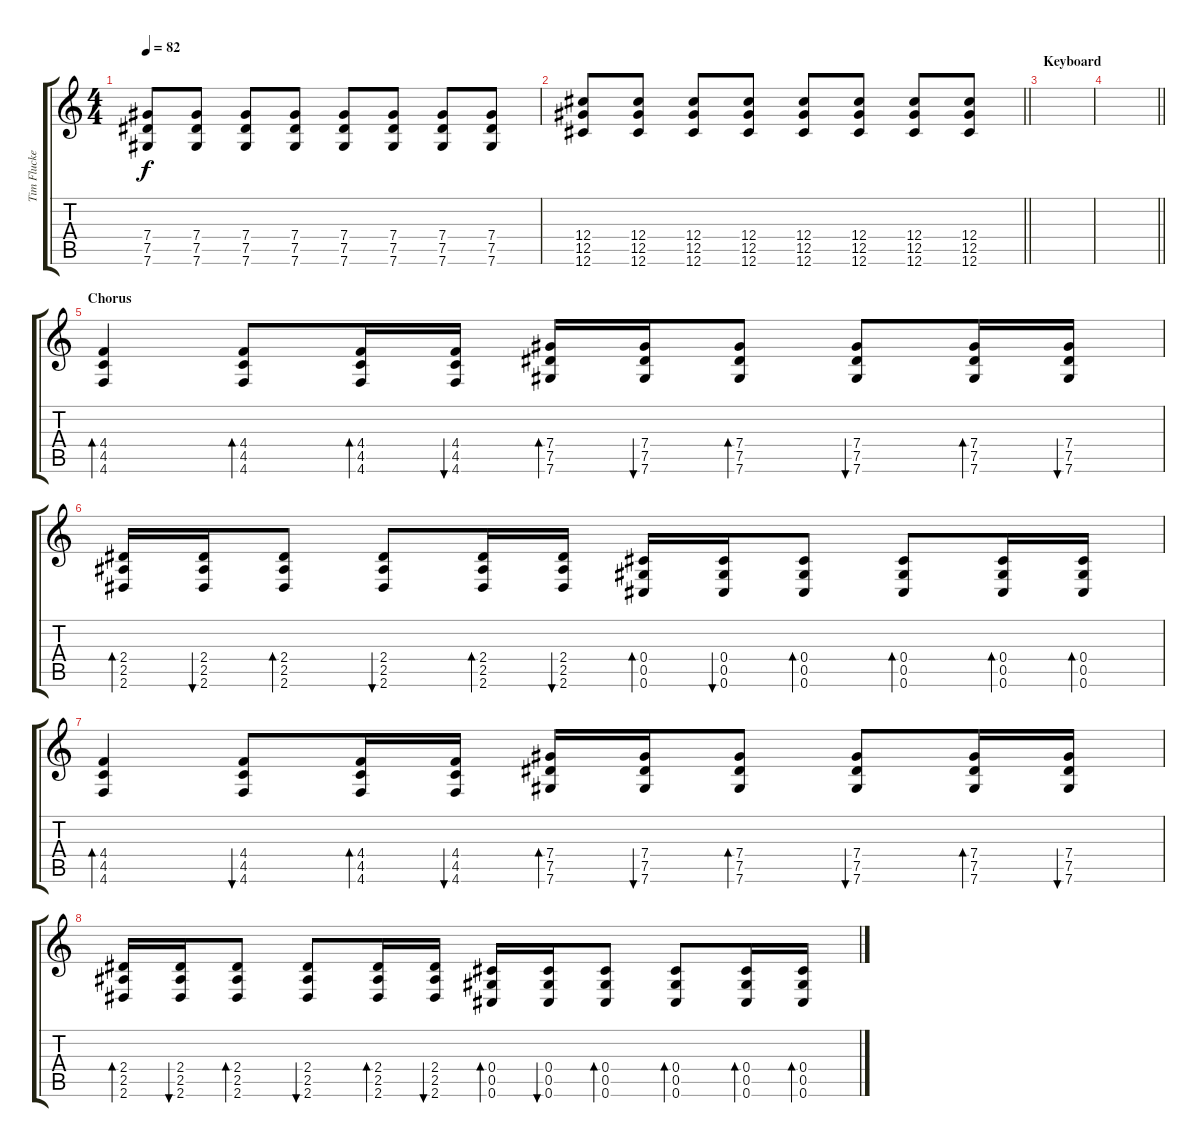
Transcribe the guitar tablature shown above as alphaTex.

\track ("Tim Fluckey(Acoustic& Distortion)" "Tim Flucke") {instrument acousticguitarnylon}
\staff {score tabs}
\tuning (Eb4 Bb3 Gb3 Db3 Ab2 Db2) {hide}
\ts (4 4)
\tempo 82
\clef g2
\ks c
(7.4 7.5 7.6).8{dy f} (7.4 7.5 7.6).8 (7.4 7.5 7.6).8 (7.4 7.5 7.6).8 (7.4 7.5 7.6).8 (7.4 7.5 7.6).8 (7.4 7.5 7.6).8 (7.4 7.5 7.6).8 |
\barLineRight lightlight
(12.4 12.5 12.6).8 (12.4 12.5 12.6).8 (12.4 12.5 12.6).8 (12.4 12.5 12.6).8 (12.4 12.5 12.6).8 (12.4 12.5 12.6).8 (12.4 12.5 12.6).8 (12.4 12.5 12.6).8 |
\section ("" "Keyboard")
|
\barLineRight lightlight
|
\section ("" "Chorus")
(4.4 4.5 4.6).4{bd 30 volume 16 instrument distortionguitar} (4.4 4.5 4.6).8{bd 30} (4.4 4.5 4.6).16{bd 30} (4.4 4.5 4.6).16{bu 30} (7.4 7.5 7.6).16{bd 30} (7.4 7.5 7.6).16{bu 30} (7.4 7.5 7.6).8{bd 30} (7.4 7.5 7.6).8{bu 30} (7.4 7.5 7.6).16{bd 30} (7.4 7.5 7.6).16{bu 30} |
(2.4 2.5 2.6).16{bd 30} (2.4 2.5 2.6).16{bu 30} (2.4 2.5 2.6).8{bd 30} (2.4 2.5 2.6).8{bu 30} (2.4 2.5 2.6).16{bd 30} (2.4 2.5 2.6).16{bu 30} (0.4 0.5 0.6).16{bd 30} (0.4 0.5 0.6).16{bu 30} (0.4 0.5 0.6).8{bd 30} (0.4 0.5 0.6).8{bd 30} (0.4 0.5 0.6).16{bd 30} (0.4 0.5 0.6).16{bd 30} |
(4.4 4.5 4.6).4{bd 30} (4.4 4.5 4.6).8{bu 30} (4.4 4.5 4.6).16{bd 30} (4.4 4.5 4.6).16{bu 30} (7.4 7.5 7.6).16{bd 30} (7.4 7.5 7.6).16{bu 30} (7.4 7.5 7.6).8{bd 30} (7.4 7.5 7.6).8{bu 30} (7.4 7.5 7.6).16{bd 30} (7.4 7.5 7.6).16{bu 30} |
(2.4 2.5 2.6).16{bd 30} (2.4 2.5 2.6).16{bu 30} (2.4 2.5 2.6).8{bd 30} (2.4 2.5 2.6).8{bu 30} (2.4 2.5 2.6).16{bd 30} (2.4 2.5 2.6).16{bu 30} (0.4 0.5 0.6).16{bd 30} (0.4 0.5 0.6).16{bu 30} (0.4 0.5 0.6).8{bd 30} (0.4 0.5 0.6).8{bd 30} (0.4 0.5 0.6).16{bd 30} (0.4 0.5 0.6).16{bd 30}
